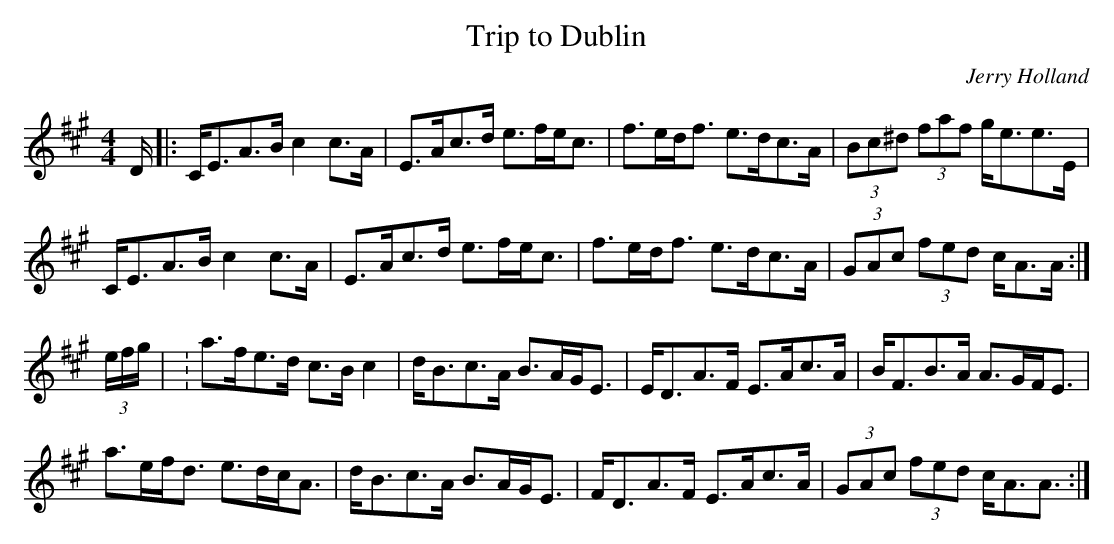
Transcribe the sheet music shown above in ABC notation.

X:1
T:Trip to Dublin
M:4/4
L:1/8
C:Jerry Holland
K:A
D/2|:C<EA>B c2c>A|E>Ac>d e>fe<c|f>ed<f e>dc>A|(3Bc^d  (3faf g<ee>E|
C<EA>B c2c>A|E>Ac>d e>fe<c|f>ed<f e>dc>A| (3GAc (3fed  c/2A3/2A/2:|
(3e/2f/2g/2|\
:a>fe>d c>Bc2|d<Bc>A B>AG<E|E<DA>F E>Ac>A|B<FB>A A>GF<E|
a>ef<d e>dc<A|d<Bc>A B>AG<E|F<DA>F E>Ac>A|(3GAc (3fed c<AA3/2:|
